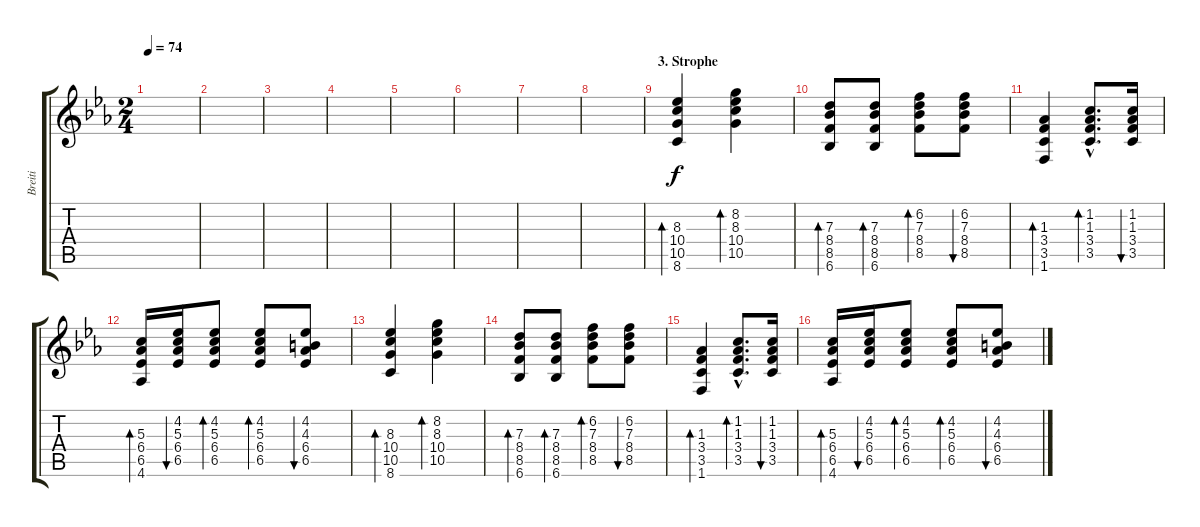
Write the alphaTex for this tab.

\track ("Breiti" "Breiti") {instrument acousticguitarnylon}
\staff {score tabs}
\tuning (E4 B3 G3 D3 A2 E2) {hide}
\ts (2 4)
\tempo 74
\clef g2
\ks eb
|
|
|
|
|
|
|
|
\section ("" "3. Strophe")
(8.3 10.4 10.5 8.6).4{bd 60} (8.2 8.3 10.4 10.5).4{bd 60} |
(7.3 8.4 8.5 6.6).8{bd 60} (7.3 8.4 8.5 6.6).8{bd 60} (6.2 7.3 8.4 8.5).8{bd 60} (6.2 7.3 8.4 8.5).8{bu 60} |
(1.3 3.4 3.5 1.6).4{bd 60} (1.2{hac} 1.3{hac} 3.4{hac} 3.5{hac}).8{d bd 60} (1.2 1.3 3.4 3.5).16{bu 60} |
(5.3 6.4 6.5 4.6).16{bd 60} (4.2 5.3 6.4 6.5).16{bu 60} (4.2 5.3 6.4 6.5).8{bd 60} (4.2 5.3 6.4 6.5).8{bd 60} (4.2 4.3 6.4 6.5).8{bu 60} |
(8.3 10.4 10.5 8.6).4{bd 60} (8.2 8.3 10.4 10.5).4{bd 60} |
(7.3 8.4 8.5 6.6).8{bd 60} (7.3 8.4 8.5 6.6).8{bd 60} (6.2 7.3 8.4 8.5).8{bd 60} (6.2 7.3 8.4 8.5).8{bu 60} |
(1.3 3.4 3.5 1.6).4{bd 60} (1.2{hac} 1.3{hac} 3.4{hac} 3.5{hac}).8{d bd 60} (1.2 1.3 3.4 3.5).16{bu 60} |
(5.3 6.4 6.5 4.6).16{bd 60} (4.2 5.3 6.4 6.5).16{bu 60} (4.2 5.3 6.4 6.5).8{bd 60} (4.2 5.3 6.4 6.5).8{bd 60} (4.2 4.3 6.4 6.5).8{bu 60}
